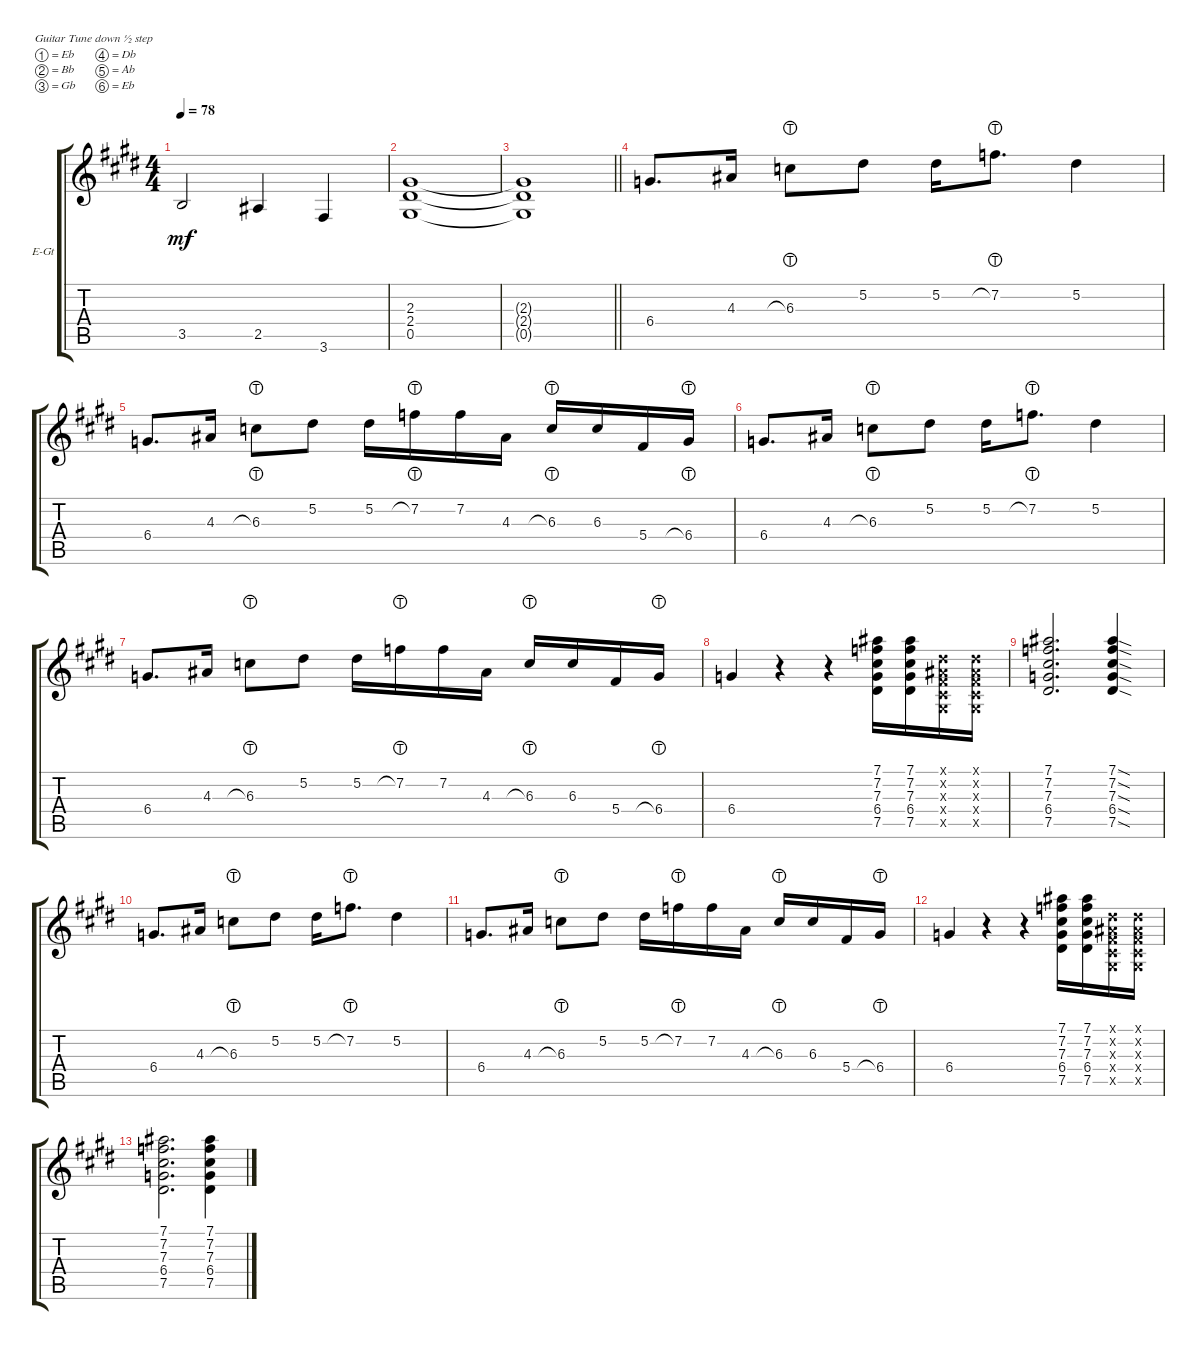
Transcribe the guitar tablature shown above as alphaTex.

\defaultSystemsLayout 4
\bracketExtendMode groupsimilarinstruments
\firstSystemTrackNameOrientation horizontal
\otherSystemsTrackNameOrientation horizontal
\track ("ACE FREHLEY" "E-Gt") {solo instrument distortionguitar}
\staff {score tabs}
\tuning (Eb4 Bb3 Gb3 Db3 Ab2 Eb2)
\ts (4 4)
\tempo 78
\clef g2
\ks e
3.5.2{dy mf} 2.5.4 3.6.4 |
(0.5 2.4 2.3).1 |
\scale
0.164456
\barLineRight lightlight
(0.5{t} 2.4{t} 2.3{t}).1 |
\scale
0.396657 6.4.8{d} 4.3.16 6.3{lht}.8 5.2.8 5.2.16 7.2{lht}.8{d} 5.2.4 |
\scale
0.439294 6.4.8{d} 4.3.16 6.3{lht}.8 5.2.8 5.2.16 7.2{lht}.16 7.2.16 4.3.16 6.3{lht}.16 6.3.16 5.4.16 6.4{lht}.16 |
6.4.8{d} 4.3.16 6.3{lht}.8 5.2.8 5.2.16 7.2{lht}.8{d} 5.2.4 |
6.4.8{d} 4.3.16 6.3{lht}.8 5.2.8 5.2.16 7.2{lht}.16 7.2.16 4.3.16 6.3{lht}.16 6.3.16 5.4.16 6.4{lht}.16 |
6.4.4 r.4 r.4 (7.1 7.2 7.3 6.4 7.5).16{beam invert} (7.5 6.4 7.3 7.2 7.1).16 (0.1{x} 0.2{x} 0.3{x} 0.4{x} 0.5{x}).16 (0.5{x} 0.4{x} 0.3{x} 0.2{x} 0.1{x}).16 |
(7.1 7.2 7.3 6.4 7.5).2{d beam invert} (7.1{sod} 7.2{sod} 7.3{sod} 6.4{sod} 7.5{sod}).4{beam invert} |
6.4.8{d} 4.3.16 6.3{lht}.8 5.2.8 5.2.16 7.2{lht}.8{d} 5.2.4 |
6.4.8{d} 4.3.16 6.3{lht}.8 5.2.8 5.2.16 7.2{lht}.16 7.2.16 4.3.16 6.3{lht}.16 6.3.16 5.4.16 6.4{lht}.16 |
6.4.4 r.4 r.4 (7.1 7.2 7.3 6.4 7.5).16{beam invert} (7.5 6.4 7.3 7.2 7.1).16 (0.1{x} 0.2{x} 0.3{x} 0.4{x} 0.5{x}).16 (0.5{x} 0.4{x} 0.3{x} 0.2{x} 0.1{x}).16 |
(7.5 6.4 7.3 7.2 7.1).2{d} (7.1 7.2 7.3 6.4 7.5).4
